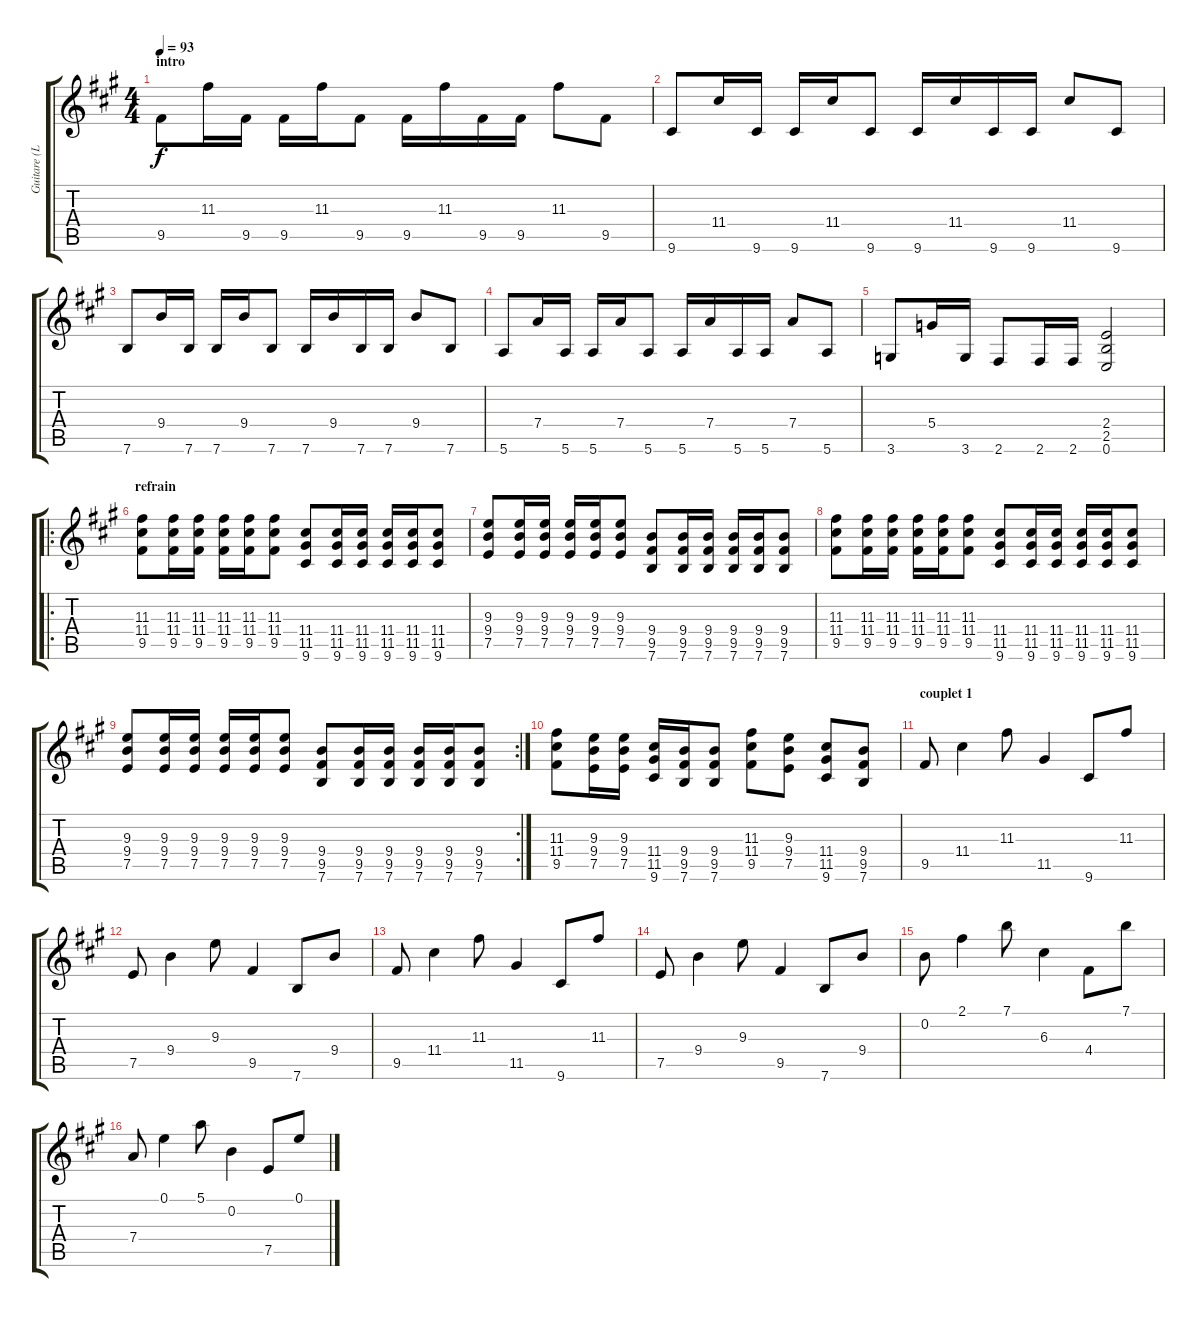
\track ("Guitare (LuK)" "Guitare (L") {instrument overdrivenguitar}
\staff {score tabs}
\tuning (E4 B3 G3 D3 A2 E2) {hide}
\ts (4 4)
\section ("" "intro")
\tempo 93
\clef g2
\ks a
9.5.8{dy f instrument overdrivenguitar} 11.3.16 9.5.16 9.5.16 11.3.16 9.5.8 9.5.16 11.3.16 9.5.16 9.5.16 11.3.8 9.5.8 |
9.6.8 11.4.16 9.6.16 9.6.16 11.4.16 9.6.8 9.6.16 11.4.16 9.6.16 9.6.16 11.4.8 9.6.8 |
7.6.8 9.4.16 7.6.16 7.6.16 9.4.16 7.6.8 7.6.16 9.4.16 7.6.16 7.6.16 9.4.8 7.6.8 |
5.6.8 7.4.16 5.6.16 5.6.16 7.4.16 5.6.8 5.6.16 7.4.16 5.6.16 5.6.16 7.4.8 5.6.8 |
3.6.8 5.4.16 3.6.16 2.6.8 2.6.16 2.6.16 (2.4 2.5 0.6).2 |
\ro
\section ("" "refrain")
(11.3 11.4 9.5).8 (11.3 11.4 9.5).16 (11.3 11.4 9.5).16 (11.3 11.4 9.5).16 (11.3 11.4 9.5).16 (11.3 11.4 9.5).8 (11.4 11.5 9.6).8 (11.4 11.5 9.6).16 (11.4 11.5 9.6).16 (11.4 11.5 9.6).16 (11.4 11.5 9.6).16 (11.4 11.5 9.6).8 |
(9.3 9.4 7.5).8 (9.3 9.4 7.5).16 (9.3 9.4 7.5).16 (9.3 9.4 7.5).16 (9.3 9.4 7.5).16 (9.3 9.4 7.5).8 (9.4 9.5 7.6).8 (9.4 9.5 7.6).16 (9.4 9.5 7.6).16 (9.4 9.5 7.6).16 (9.4 9.5 7.6).16 (9.4 9.5 7.6).8 |
(11.3 11.4 9.5).8 (11.3 11.4 9.5).16 (11.3 11.4 9.5).16 (11.3 11.4 9.5).16 (11.3 11.4 9.5).16 (11.3 11.4 9.5).8 (11.4 11.5 9.6).8 (11.4 11.5 9.6).16 (11.4 11.5 9.6).16 (11.4 11.5 9.6).16 (11.4 11.5 9.6).16 (11.4 11.5 9.6).8 |
\rc 2
(9.3 9.4 7.5).8 (9.3 9.4 7.5).16 (9.3 9.4 7.5).16 (9.3 9.4 7.5).16 (9.3 9.4 7.5).16 (9.3 9.4 7.5).8 (9.4 9.5 7.6).8 (9.4 9.5 7.6).16 (9.4 9.5 7.6).16 (9.4 9.5 7.6).16 (9.4 9.5 7.6).16 (9.4 9.5 7.6).8 |
(11.3 11.4 9.5).8 (9.3 9.4 7.5).16 (9.3 9.4 7.5).16 (11.4 11.5 9.6).16 (9.4 9.5 7.6).16 (9.4 9.5 7.6).8 (11.3 11.4 9.5).8 (9.3 9.4 7.5).8 (11.4 11.5 9.6).8 (9.4 9.5 7.6).8 |
\section ("" "couplet 1")
9.5.8 11.4.4 11.3.8 11.5.4 9.6.8 11.3.8 |
7.5.8 9.4.4 9.3.8 9.5.4 7.6.8 9.4.8 |
9.5.8 11.4.4 11.3.8 11.5.4 9.6.8 11.3.8 |
7.5.8 9.4.4 9.3.8 9.5.4 7.6.8 9.4.8 |
0.2.8 2.1.4 7.1.8 6.3.4 4.4.8 7.1.8 |
7.4.8 0.1.4 5.1.8 0.2.4 7.5.8 0.1.8
